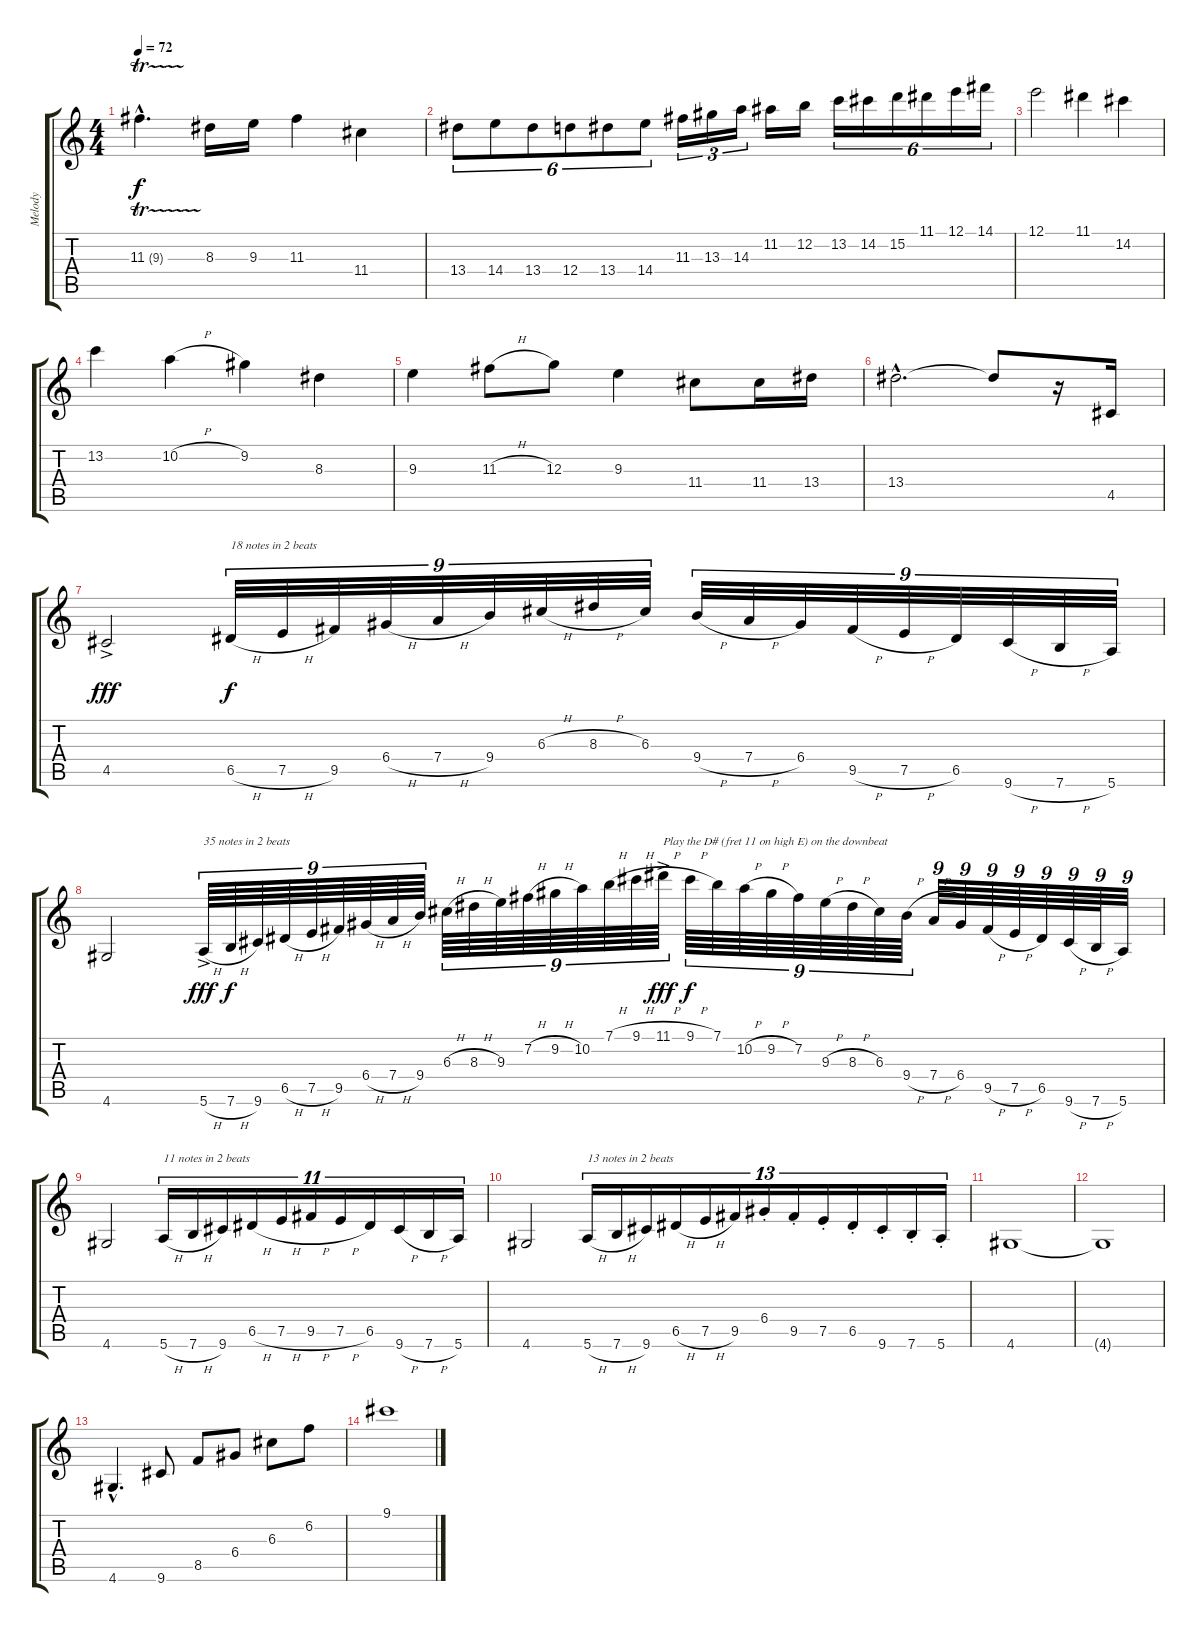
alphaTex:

\track ("Melody" "Melody") {instrument acousticguitarnylon}
\staff {score tabs}
\tuning (E4 B3 G3 D3 A2 E2) {hide}
\ts (4 4)
\tempo 72
\clef g2
\ks c
11.3{tr (9 32) hac}.4{d dy f} 8.3.16 9.3.16 11.3.4 11.4.4 |
13.4.8{tu (6 4)} 14.4.8{tu (6 4)} 13.4.8{tu (6 4)} 12.4.8{tu (6 4)} 13.4.8{tu (6 4)} 14.4.8{tu (6 4)} 11.3.16{tu (3 2)} 13.3.16{tu (3 2)} 14.3.16{tu (3 2)} 11.2.16 12.2.16 13.2.16{tu (6 4)} 14.2.16{tu (6 4)} 15.2.16{tu (6 4)} 11.1.16{tu (6 4)} 12.1.16{tu (6 4)} 14.1.16{tu (6 4)} |
12.1.2 11.1.4 14.2.4 |
13.2.4 10.2{h}.4 9.2.4 8.3.4 |
9.3.4 11.3{h}.8 12.3.8 9.3.4 11.4.8 11.4.16 13.4.16 |
13.4{hac}.2{d} 13.4{t}.8 r.16 4.5.16 |
4.5{ac}.2{dy fff} 6.5{h}.32{tu (9 8) txt "18 notes in 2 beats" dy f} 7.5{h}.32{tu (9 8)} 9.5.32{tu (9 8)} 6.4{h}.32{tu (9 8)} 7.4{h}.32{tu (9 8)} 9.4.32{tu (9 8)} 6.3{h}.32{tu (9 8)} 8.3{h}.32{tu (9 8)} 6.3.32{tu (9 8)} 9.4{h}.32{tu (9 8)} 7.4{h}.32{tu (9 8)} 6.4.32{tu (9 8)} 9.5{h}.32{tu (9 8)} 7.5{h}.32{tu (9 8)} 6.5.32{tu (9 8)} 9.6{h}.32{tu (9 8)} 7.6{h}.32{tu (9 8)} 5.6.32{tu (9 8)} |
4.6.2 5.6{h ac}.64{tu (9 8) txt "35 notes in 2 beats" dy fff} 7.6{h}.64{tu (9 8) dy f} 9.6.64{tu (9 8)} 6.5{h}.64{tu (9 8)} 7.5{h}.64{tu (9 8)} 9.5.64{tu (9 8)} 6.4{h}.64{tu (9 8)} 7.4{h}.64{tu (9 8)} 9.4.64{tu (9 8)} 6.3{h}.64{tu (9 8)} 8.3{h}.64{tu (9 8)} 9.3.64{tu (9 8)} 7.2{h}.64{tu (9 8)} 9.2{h}.64{tu (9 8)} 10.2.64{tu (9 8)} 7.1{h}.64{tu (9 8)} 9.1{h}.64{tu (9 8)} 11.1{h ac}.64{tu (9 8) txt "Play the D# (fret 11 on high E) on the downbeat" dy fff} 9.1{h}.64{tu (9 8) dy f} 7.1.64{tu (9 8)} 10.2{h}.64{tu (9 8)} 9.2{h}.64{tu (9 8)} 7.2.64{tu (9 8)} 9.3{h}.64{tu (9 8)} 8.3{h}.64{tu (9 8)} 6.3.64{tu (9 8)} 9.4{h}.64{tu (9 8)} 7.4{h}.64{tu (9 8)} 6.4.64{tu (9 8)} 9.5{h}.64{tu (9 8)} 7.5{h}.64{tu (9 8)} 6.5.64{tu (9 8)} 9.6{h}.64{tu (9 8)} 7.6{h}.64{tu (9 8)} 5.6.32{tu (9 8)} |
4.6.2 5.6{h}.16{tu (11 8) txt "11 notes in 2 beats"} 7.6{h}.16{tu (11 8)} 9.6.16{tu (11 8)} 6.5{h}.16{tu (11 8)} 7.5{h}.16{tu (11 8)} 9.5{h}.16{tu (11 8)} 7.5{h}.16{tu (11 8)} 6.5.16{tu (11 8)} 9.6{h}.16{tu (11 8)} 7.6{h}.16{tu (11 8)} 5.6.16{tu (11 8)} |
4.6.2 5.6{h}.16{tu (13 8) txt "13 notes in 2 beats"} 7.6{h}.16{tu (13 8)} 9.6.16{tu (13 8)} 6.5{h}.16{tu (13 8)} 7.5{h}.16{tu (13 8)} 9.5.16{tu (13 8)} 6.4{st}.16{tu (13 8)} 9.5{st}.16{tu (13 8)} 7.5{st}.16{tu (13 8)} 6.5{st}.16{tu (13 8)} 9.6{st}.16{tu (13 8)} 7.6{st}.16{tu (13 8)} 5.6{st}.16{tu (13 8)} |
4.6.1 |
4.6{t}.1 |
4.6{hac}.4{d} 9.6.8 8.5.8 6.4.8 6.3.8 6.2.8 |
9.1.1
